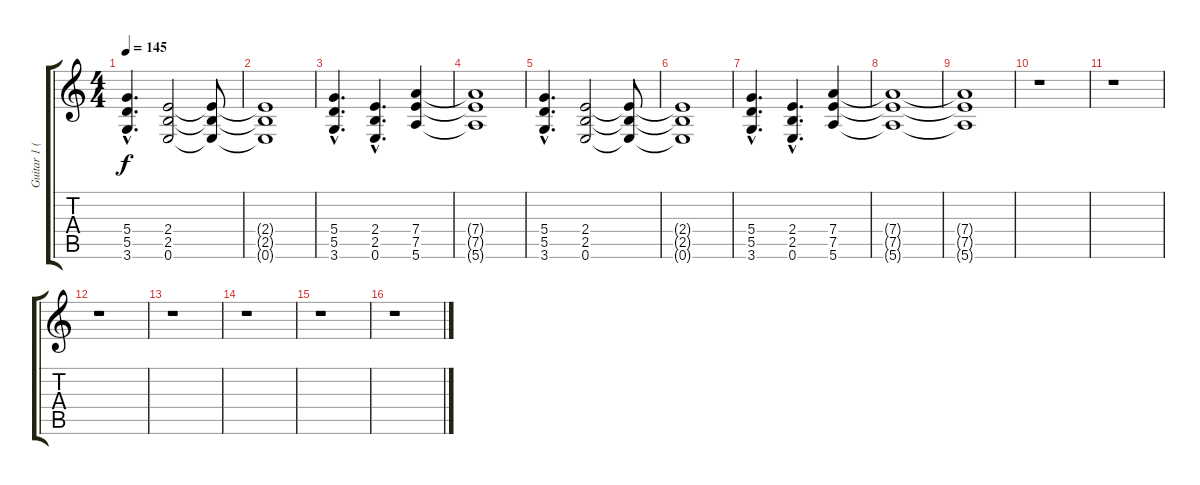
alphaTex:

\track ("Guitar 1 (rythm)" "Guitar 1 (") {instrument distortionguitar}
\staff {score tabs}
\tuning (E4 B3 G3 D3 A2 E2) {hide}
\ts (4 4)
\tempo 145
\clef g2
\ks c
(5.4{hac} 5.5{hac} 3.6{hac}).4{d dy f} (2.4 2.5 0.6).2 (2.4{t} 2.5{t} 0.6{t}).8 |
(2.4{t} 2.5{t} 0.6{t}).1 |
(5.4{hac} 5.5{hac} 3.6{hac}).4{d} (2.4{hac} 2.5{hac} 0.6{hac}).4{d} (7.4 7.5 5.6).4 |
(7.4{t} 7.5{t} 5.6{t}).1 |
(5.4{hac} 5.5{hac} 3.6{hac}).4{d} (2.4 2.5 0.6).2 (2.4{t} 2.5{t} 0.6{t}).8 |
(2.4{t} 2.5{t} 0.6{t}).1 |
(5.4{hac} 5.5{hac} 3.6{hac}).4{d} (2.4{hac} 2.5{hac} 0.6{hac}).4{d} (7.4 7.5 5.6).4 |
(7.4{t} 7.5{t} 5.6{t}).1 |
(7.4{t} 7.5{t} 5.6{t}).1 |
r.1 |
r.1 |
r.1 |
r.1 |
r.1 |
r.1 |
r.1
